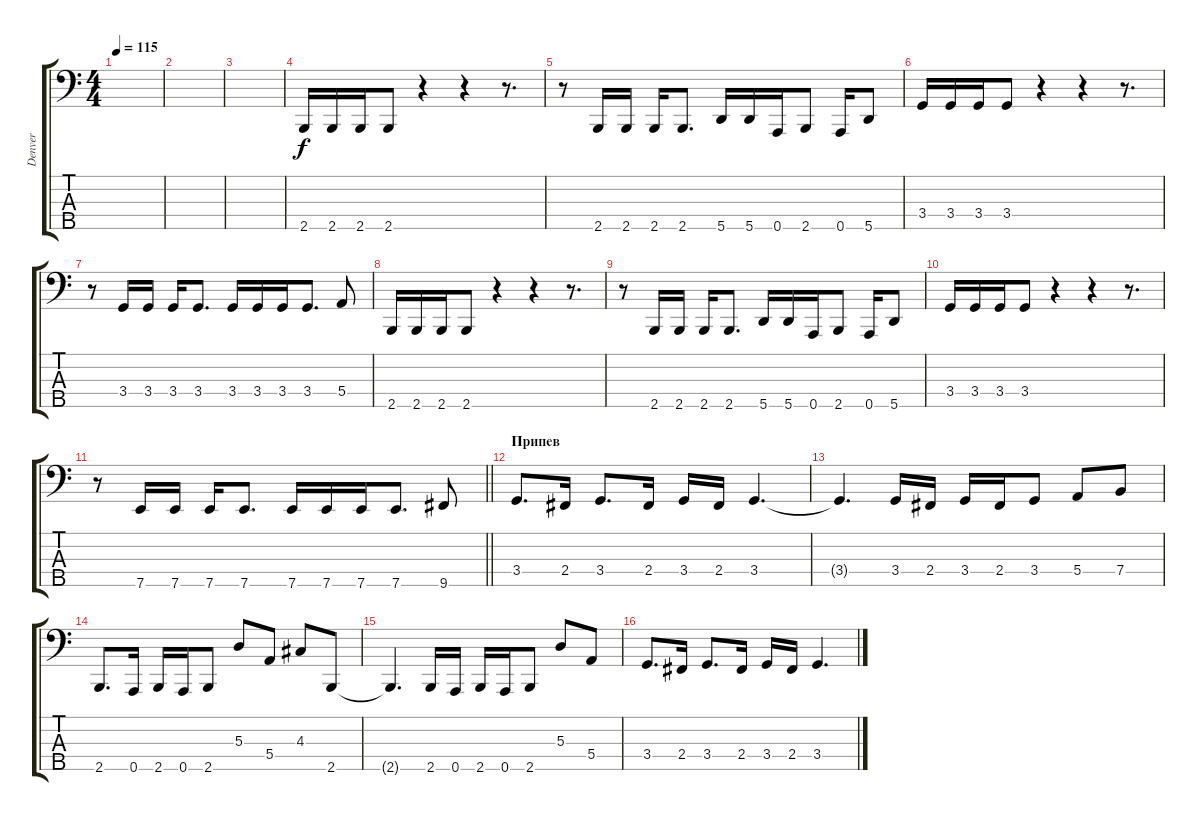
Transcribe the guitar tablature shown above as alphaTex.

\track ("Denver" "Denver") {instrument electricbassfinger}
\staff {score tabs}
\tuning (G2 D2 A1 E1 A0) {hide}
\ts (4 4)
\tempo 115
\clef f4
\ks c
|
|
|
2.5.16 2.5.16 2.5.16 2.5.8 r.4 r.4 r.8{d} |
r.8 2.5.16 2.5.16 2.5.16 2.5.8{d} 5.5.16 5.5.16 0.5.16 2.5.8 0.5.16 5.5.8 |
3.4.16 3.4.16 3.4.16 3.4.8 r.4 r.4 r.8{d} |
r.8 3.4.16 3.4.16 3.4.16 3.4.8{d} 3.4.16 3.4.16 3.4.16 3.4.8{d} 5.4.8 |
2.5.16 2.5.16 2.5.16 2.5.8 r.4 r.4 r.8{d} |
r.8 2.5.16 2.5.16 2.5.16 2.5.8{d} 5.5.16 5.5.16 0.5.16 2.5.8 0.5.16 5.5.8 |
3.4.16 3.4.16 3.4.16 3.4.8 r.4 r.4 r.8{d} |
\barLineRight lightlight
r.8 7.5.16 7.5.16 7.5.16 7.5.8{d} 7.5.16 7.5.16 7.5.16 7.5.8{d} 9.5.8 |
\section ("" "Припев")
3.4.8{d} 2.4.16 3.4.8{d} 2.4.16 3.4.16 2.4.16 3.4.4{d} |
3.4{t}.4{d} 3.4.16 2.4.16 3.4.16 2.4.16 3.4.8 5.4.8 7.4.8 |
2.5.8{d} 0.5.16 2.5.16 0.5.16 2.5.8 5.3.8 5.4.8 4.3.8 2.5.8 |
2.5{t}.4{d} 2.5.16 0.5.16 2.5.16 0.5.16 2.5.8 5.3.8 5.4.8 |
3.4.8{d} 2.4.16 3.4.8{d} 2.4.16 3.4.16 2.4.16 3.4.4{d}
